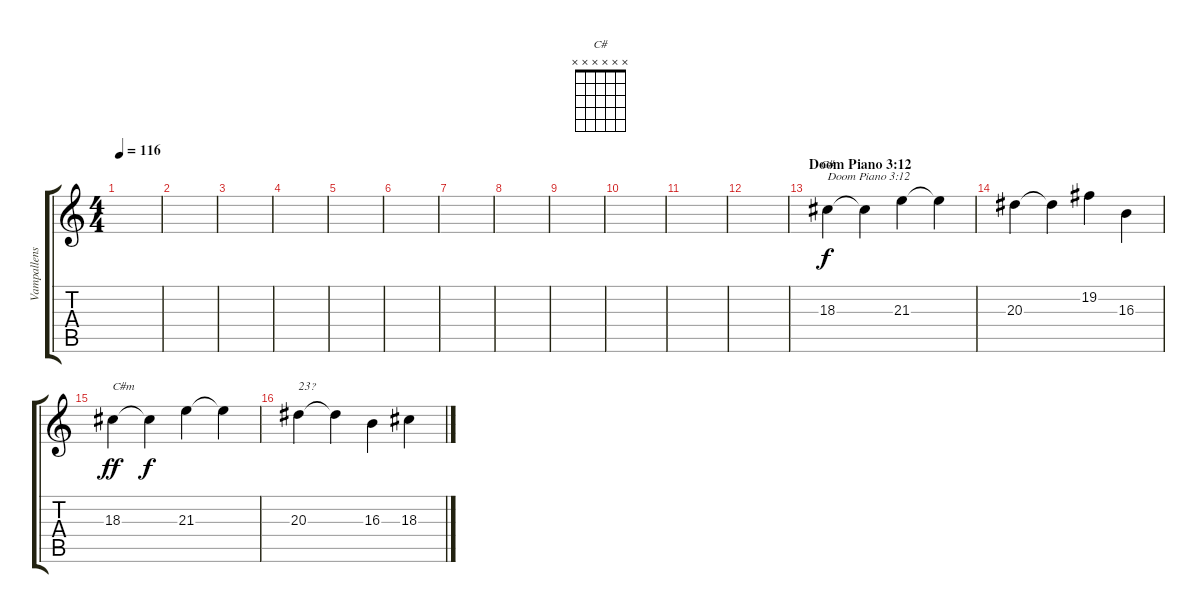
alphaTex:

\track ("Vampallens Piano" "Vampallens") {instrument brightacousticpiano}
\staff {score tabs}
\tuning (E4 B3 G3 D3 A2 E2) {hide}
\chord ("C#" x x x x x x)
\ts (4 4)
\tempo 116
\clef g2
\ks c
|
|
|
|
|
|
|
|
|
|
|
|
\section ("" "Doom Piano 3:12")
18.3.4{ch "C#" txt "Doom Piano 3:12"} 18.3{t}.4{dy f} 21.3.4 21.3{t}.4 |
20.3.4 20.3{t}.4 19.2.4 16.3.4 |
18.3.4{txt "C#m" dy ff} 18.3{t}.4{dy f} 21.3.4 21.3{t}.4 |
20.3.4{txt "23?"} 20.3{t}.4 16.3.4 18.3.4
